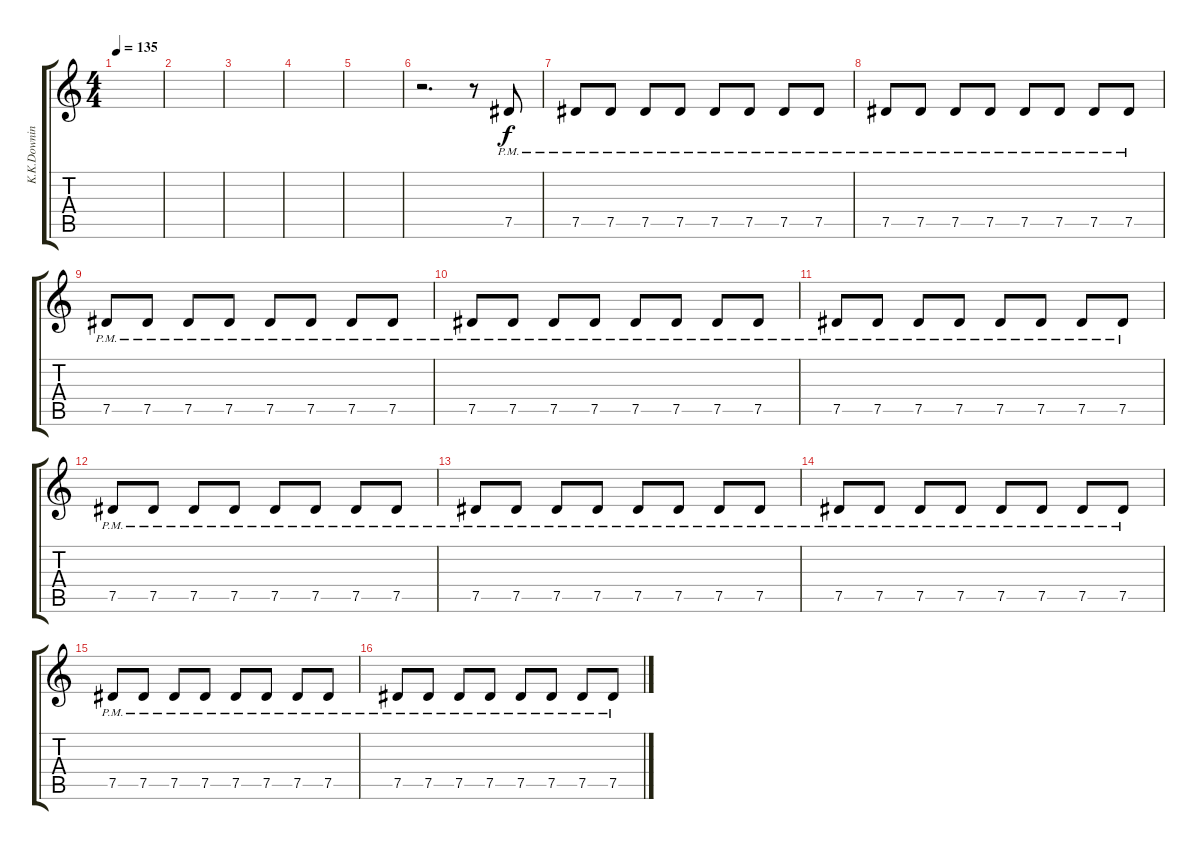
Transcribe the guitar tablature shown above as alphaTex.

\track ("K.K.Downing" "K.K.Downin") {instrument distortionguitar}
\staff {score tabs}
\tuning (Eb4 Bb3 Gb3 Db3 Ab2 Eb2) {hide}
\ts (4 4)
\tempo 135
\clef g2
\ks c
|
|
|
|
|
r.2{d} r.8 7.5{pm}.8{volume 9} |
7.5{pm}.8 7.5{pm}.8 7.5{pm}.8 7.5{pm}.8 7.5{pm}.8 7.5{pm}.8 7.5{pm}.8 7.5{pm}.8 |
7.5{pm}.8 7.5{pm}.8 7.5{pm}.8 7.5{pm}.8 7.5{pm}.8 7.5{pm}.8 7.5{pm}.8 7.5{pm}.8 |
7.5{pm}.8 7.5{pm}.8 7.5{pm}.8 7.5{pm}.8 7.5{pm}.8 7.5{pm}.8 7.5{pm}.8 7.5{pm}.8 |
7.5{pm}.8 7.5{pm}.8 7.5{pm}.8 7.5{pm}.8 7.5{pm}.8 7.5{pm}.8 7.5{pm}.8 7.5{pm}.8 |
7.5{pm}.8 7.5{pm}.8 7.5{pm}.8 7.5{pm}.8 7.5{pm}.8 7.5{pm}.8 7.5{pm}.8 7.5{pm}.8 |
7.5{pm}.8 7.5{pm}.8 7.5{pm}.8 7.5{pm}.8 7.5{pm}.8 7.5{pm}.8 7.5{pm}.8 7.5{pm}.8 |
7.5{pm}.8 7.5{pm}.8 7.5{pm}.8 7.5{pm}.8 7.5{pm}.8 7.5{pm}.8 7.5{pm}.8 7.5{pm}.8 |
7.5{pm}.8 7.5{pm}.8 7.5{pm}.8 7.5{pm}.8 7.5{pm}.8 7.5{pm}.8 7.5{pm}.8 7.5{pm}.8 |
7.5{pm}.8 7.5{pm}.8 7.5{pm}.8 7.5{pm}.8 7.5{pm}.8 7.5{pm}.8 7.5{pm}.8 7.5{pm}.8 |
7.5{pm}.8 7.5{pm}.8 7.5{pm}.8 7.5{pm}.8 7.5{pm}.8 7.5{pm}.8 7.5{pm}.8 7.5{pm}.8
